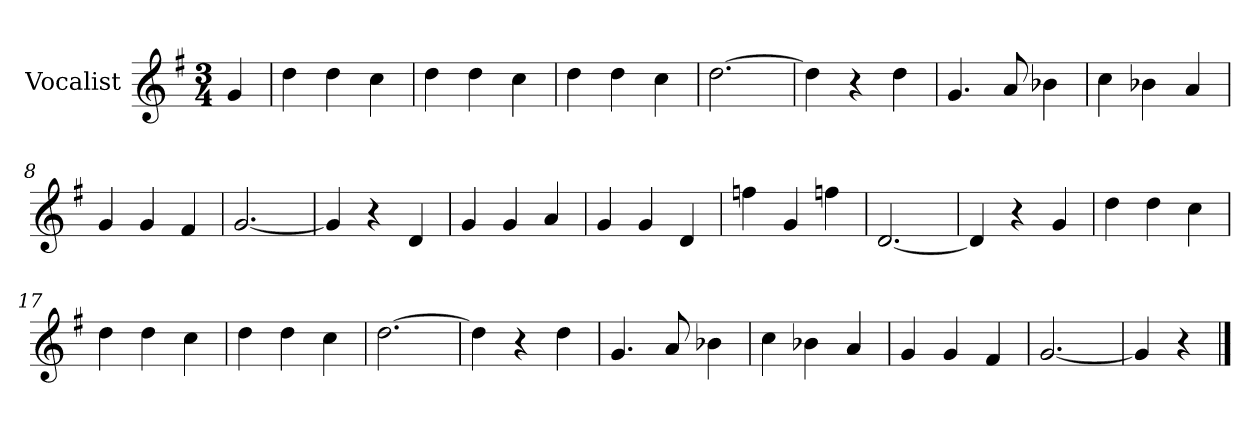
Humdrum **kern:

**kern
*part1
*staff1
*I"Vocalist
*k[f#]
*G:
*M3/4
=
4g
=1
4dd
4dd
4cc
=2
4dd
4dd
4cc
=3
4dd
4dd
4cc
=4
[2.dd
=5
4dd]
4r
4dd
=6
4.g
8a
4b-X
=7
4cc
4b-X
4a
=8
4g
4g
4f#
=9
[2.g
=10
4g]
4r
4d
=11
4g
4g
4a
=12
4g
4g
4d
=13
4ffn
4g
4ffn
=14
[2.d
=15
4d]
4r
4g
=16
4dd
4dd
4cc
=17
4dd
4dd
4cc
=18
4dd
4dd
4cc
=19
[2.dd
=20
4dd]
4r
4dd
=21
4.g
8a
4b-X
=22
4cc
4b-X
4a
=23
4g
4g
4f#
=24
[2.g
=25
4g]
4r
==
*-
